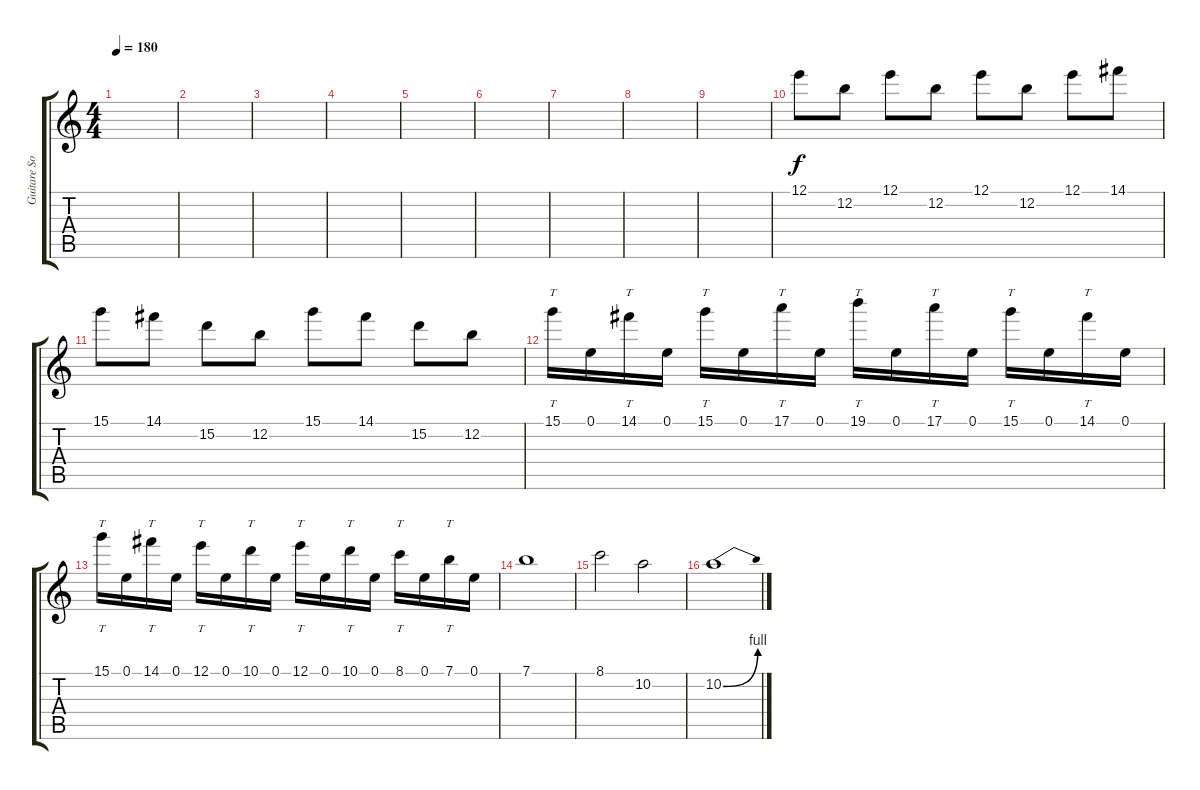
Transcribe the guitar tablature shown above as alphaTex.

\track ("Guitare Solo" "Guitare So") {instrument overdrivenguitar}
\staff {score tabs}
\tuning (E4 B3 G3 D3 A2 E2) {hide}
\ts (4 4)
\tempo 180
\clef g2
\ks c
|
|
|
|
|
|
|
|
|
12.1.8 12.2.8 12.1.8 12.2.8 12.1.8 12.2.8 12.1.8 14.1.8 |
15.1.8 14.1.8 15.2.8 12.2.8 15.1.8 14.1.8 15.2.8 12.2.8 |
15.1.16{tt} 0.1.16 14.1.16{tt} 0.1.16 15.1.16{tt} 0.1.16 17.1.16{tt} 0.1.16 19.1.16{tt} 0.1.16 17.1.16{tt} 0.1.16 15.1.16{tt} 0.1.16 14.1.16{tt} 0.1.16 |
15.1.16{tt} 0.1.16 14.1.16{tt} 0.1.16 12.1.16{tt} 0.1.16 10.1.16{tt} 0.1.16 12.1.16{tt} 0.1.16 10.1.16{tt} 0.1.16 8.1.16{tt} 0.1.16 7.1.16{tt} 0.1.16 |
7.1.1 |
8.1.2 10.2.2 |
10.2{be (bend 0 0 60 4)}.1
